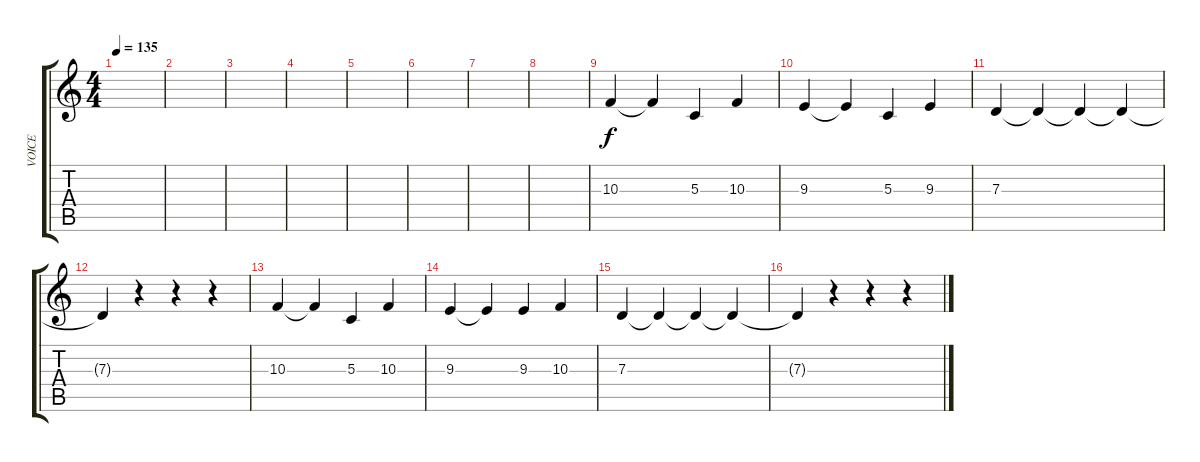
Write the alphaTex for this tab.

\track ("VOICE" "VOICE") {instrument altosax}
\staff {score tabs}
\tuning (E4 B3 G3 D3 A2 E2) {hide}
\ts (4 4)
\tempo 135
\clef g2
\ks c
|
|
|
|
|
|
|
|
10.3.4 10.3{t}.4 5.3.4 10.3.4 |
9.3.4 9.3{t}.4 5.3.4 9.3.4 |
7.3.4 7.3{t}.4 7.3{t}.4 7.3{t}.4 |
7.3{t}.4 r.4 r.4 r.4 |
10.3.4 10.3{t}.4 5.3.4 10.3.4 |
9.3.4 9.3{t}.4 9.3.4 10.3.4 |
7.3.4 7.3{t}.4 7.3{t}.4 7.3{t}.4 |
7.3{t}.4 r.4 r.4 r.4
